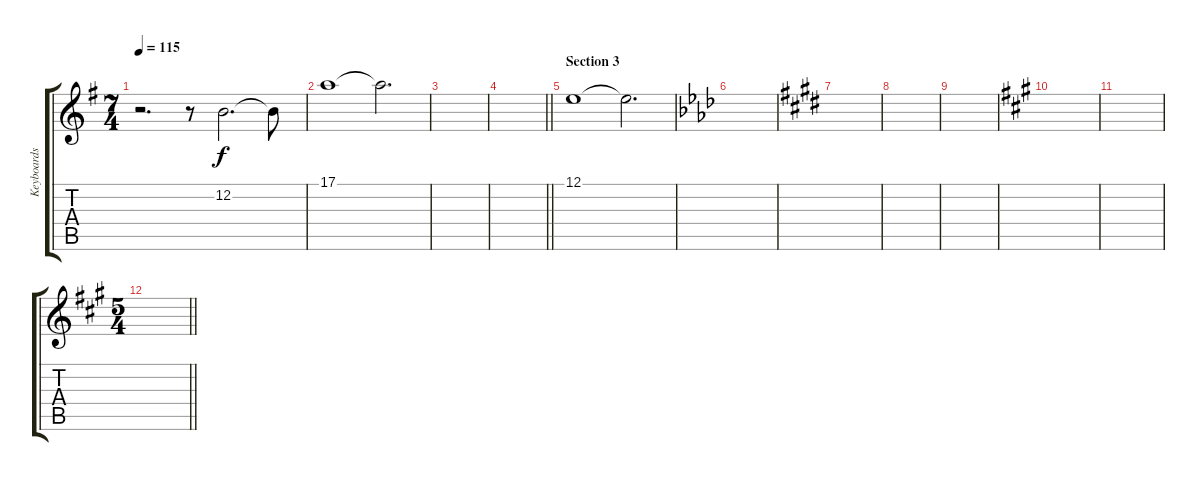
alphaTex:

\track ("Keyboards" "Keyboards") {instrument pad1newage}
\staff {score tabs}
\tuning (E4 B3 G3 D3 A2 E2) {hide}
\ts (7 4)
\tempo 115
\clef g2
\ks g
r.2{d dy f} r.8 12.2.2{d} 12.2{t}.8 |
17.1.1 17.1{t}.2{d} |
|
\barLineRight lightlight
|
\section ("" "Section 3")
12.1.1 12.1{t}.2{d} |
\ks ab
|
\ks e
|
|
|
\ks a
|
|
\ts (5 4)
\barLineRight lightlight
